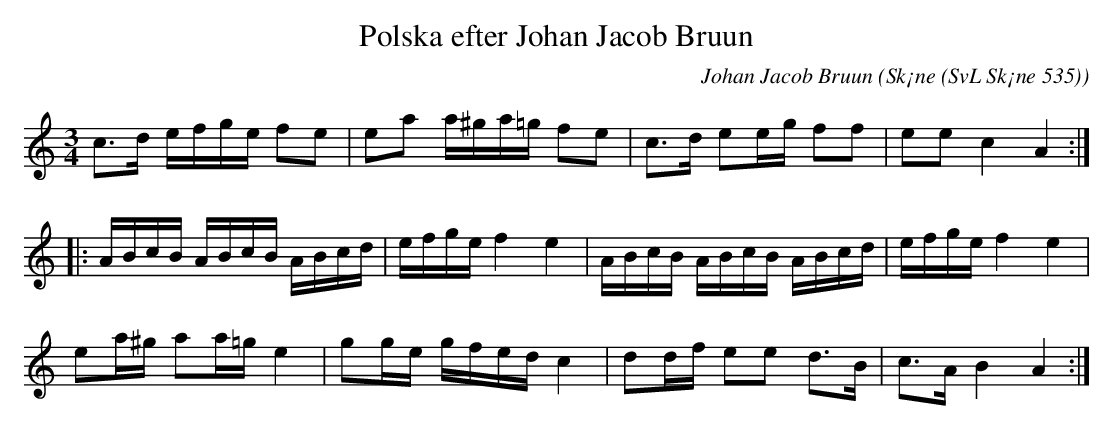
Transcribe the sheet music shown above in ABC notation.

X:1
T:Polska efter Johan Jacob Bruun
C:Johan Jacob Bruun
O:Sk¡ne (SvL Sk¡ne 535)
M:3/4
L:1/8
K:Am
c3/2d/ e/f/g/e/ fe |ea a/^g/a/=g/ fe |c3/2d/ ee/g/ ff |ee c2 A2 ::
A/B/c/B/ A/B/c/B/ A/B/c/d/ |e/f/g/e/ f2 e2 |A/B/c/B/ A/B/c/B/ A/B/c/d/ |e/f/g/e/ f2 e2 |
ea/^g/ aa/=g/ e2 |gg/e/ g/f/e/d/ c2 |dd/f/ ee d3/2B/ |c3/2A/ B2 A2 :|
